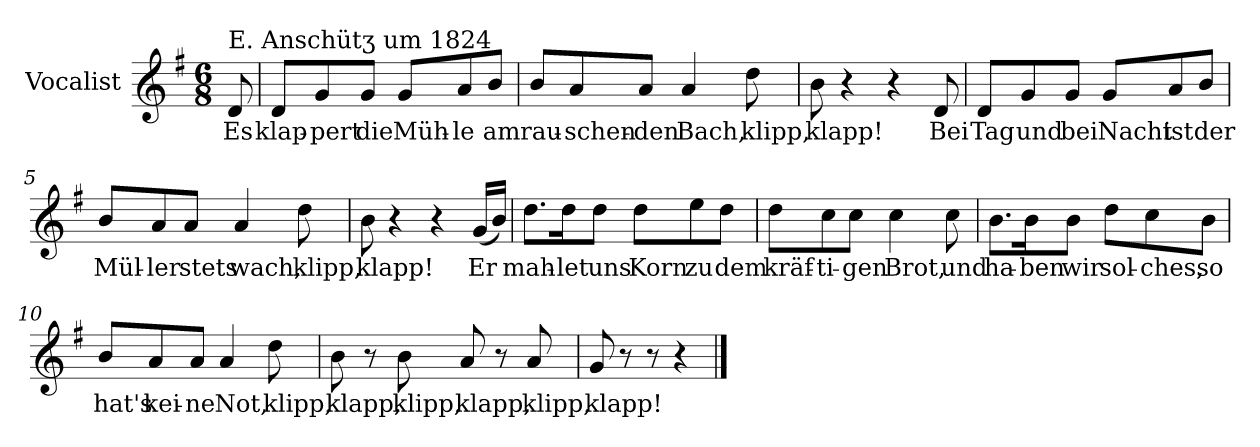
**kern	**text
*part1	*part1
*staff1	*staff1
*I"Vocalist	*
*k[f#]	*
*G:	*
*M6/8	*
=	=
!LO:TX:a:t=E. Anschütʒ um 1824	!
8d	Es
=1	=1
8dL	klap-
8g	-pert
8gJ	die
8gL	Müh-
8a	-le
8bJ	am
=2	=2
8bL	rau-
8a	-schen-
8aJ	-den
4a	Bach,
8dd	klipp,
=3	=3
8b	klapp!
4r	.
4r	.
8d	Bei
=4	=4
8dL	Tag
8g	und
8gJ	bei
8gL	Nacht
8a	ist
8bJ	der
=5	=5
8bL	Mül-
8a	-ler
8aJ	stets
4a	wach,
8dd	klipp,
=6	=6
8b	klapp!
4r	.
4r	.
(16gLL	Er
16bJJ)	.
=7	=7
8.ddL	mah-
16ddK	-let
8ddJ	uns
8ddL	Korn
8ee	zu
8ddJ	dem
=8	=8
8ddL	kräf-
8cc	-ti-
8ccJ	-gen
4cc	Brot,
8cc	und
=9	=9
8.bL	ha-
16bK	-ben
8bJ	wir
8ddL	sol-
8cc	-ches,
8bJ	so
=10	=10
8bL	hat's
8a	kei-
8aJ	-ne
4a	Not,
8dd	klipp,
=11	=11
8b	klapp,
8r	.
8b	klipp,
8a	klapp,
8r	.
8a	klipp,
=12	=12
8g	klapp!
8r	.
8r	.
4r	.
==	==
*-	*-
